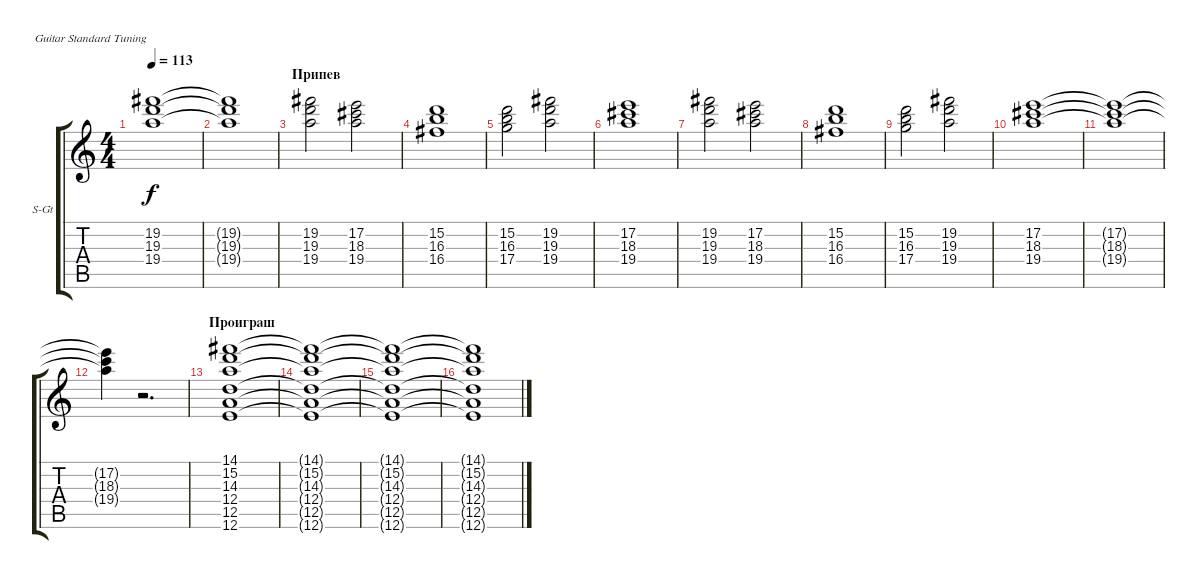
\defaultSystemsLayout 4
\bracketExtendMode groupsimilarinstruments
\firstSystemTrackNameOrientation horizontal
\otherSystemsTrackNameOrientation horizontal
\track ("А. Андреев (клавиши)" "S-Gt") {instrument acousticguitarsteel}
\staff {score tabs}
\tuning (E4 B3 G3 D3 A2 E2)
\ts (4 4)
\tempo 113
\clef g2
\ks c
(19.2 19.3 19.4).1{dy f} |
(19.2{t} 19.3{t} 19.4{t}).1 |
\section ("" "Припев")
(19.2 19.3 19.4).2 (17.2 18.3 19.4).2 |
(15.2 16.3 16.4).1 |
(15.2 16.3 17.4).2 (19.2 19.3 19.4).2 |
(17.2 18.3 19.4).1 |
(19.2 19.3 19.4).2 (17.2 18.3 19.4).2 |
(15.2 16.3 16.4).1 |
(15.2 16.3 17.4).2 (19.2 19.3 19.4).2 |
(17.2 18.3 19.4).1 |
(17.2{t} 18.3{t} 19.4{t}).1 |
(17.2{t} 18.3{t} 19.4{t}).4 r.2{d} |
\section ("" "Проиграш")
(12.6 12.5 12.4 14.3 15.2 14.1).1 |
(12.6{t} 12.5{t} 12.4{t} 14.3{t} 15.2{t} 14.1{t}).1 |
(12.6{t} 12.5{t} 12.4{t} 14.3{t} 15.2{t} 14.1{t}).1 |
(12.6{t} 12.5{t} 12.4{t} 14.3{t} 15.2{t} 14.1{t}).1
